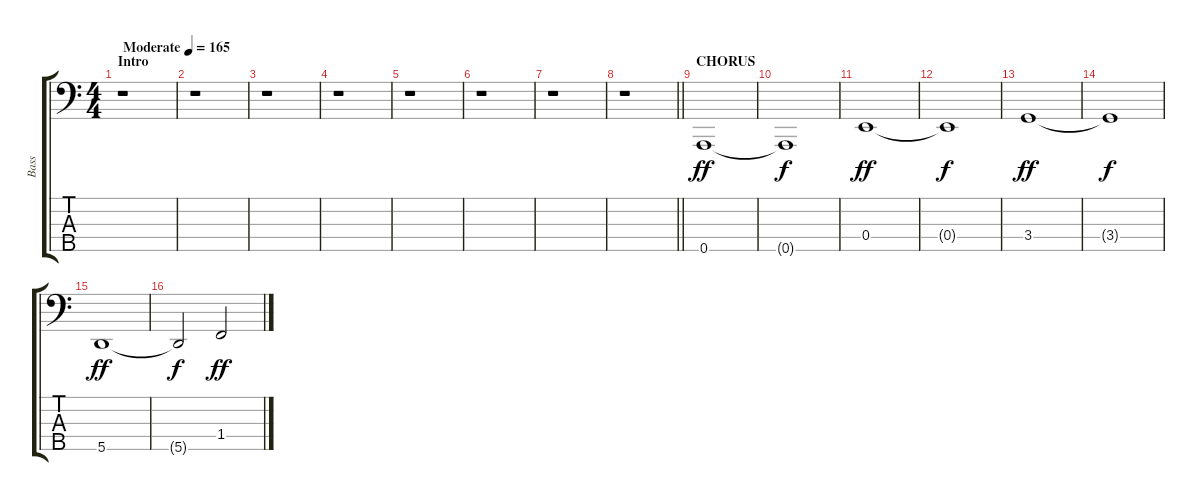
\track ("Bass" "Bass") {instrument electricbasspick}
\staff {score tabs}
\tuning (G2 D2 A1 E1 A0) {hide}
\ts (4 4)
\section ("" "Intro")
\tempo (165 "Moderate")
\clef f4
\ks c
r.1{dy ff instrument electricbasspick} |
r.1 |
r.1 |
r.1 |
r.1 |
r.1 |
r.1 |
\barLineRight lightlight
r.1 |
\section ("" "CHORUS")
0.5.1 |
0.5{t}.1{dy f} |
0.4.1{dy ff} |
0.4{t}.1{dy f} |
3.4.1{dy ff} |
3.4{t}.1{dy f} |
5.5.1{dy ff} |
5.5{t}.2{dy f} 1.4.2{dy ff}
